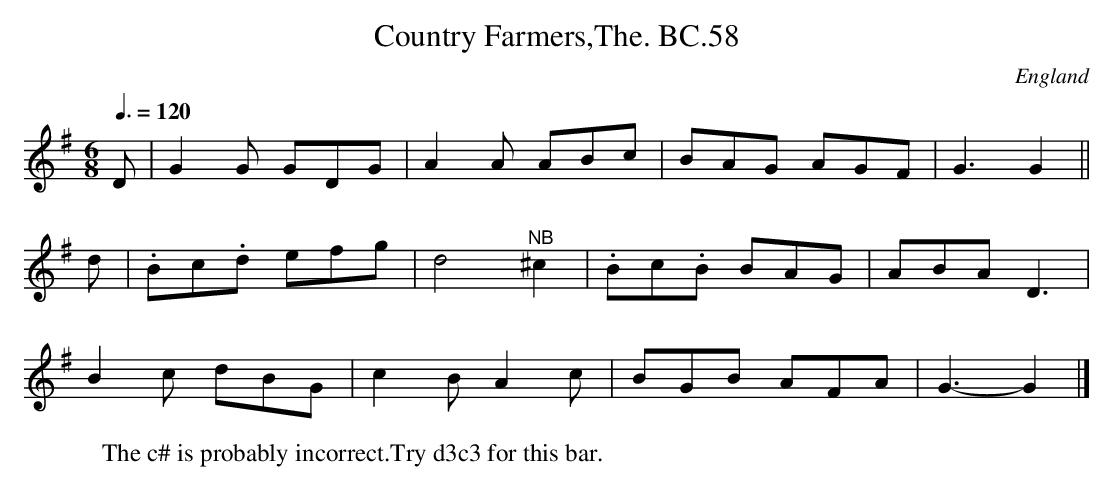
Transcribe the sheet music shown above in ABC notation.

X:1
T:Country Farmers,The. BC.58
L:1/8
M:6/8
O:England
Q:3/8=120
K:G
D|G2 G GDG|A2 A ABc|BAG AGF|G3 G2||!
d|. Bc.d efg|d4"^NB" ^c2|. Bc.B BAG|ABA D3|!
B2 c dBG|c2 B A2 c|BGB AFA|G3-G2|]
W:The c# is probably incorrect.Try d3c3 for this bar.
